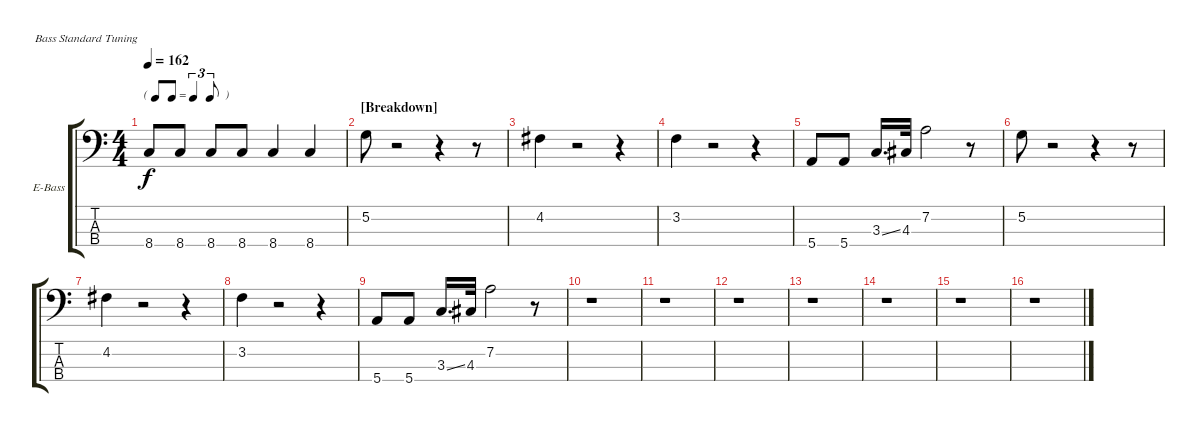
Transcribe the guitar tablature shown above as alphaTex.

\bracketExtendMode groupsimilarinstruments
\firstSystemTrackNameOrientation horizontal
\otherSystemsTrackNameOrientation horizontal
\track ("Electric Bass" "E-Bass") {instrument electricbassfinger}
\staff {score tabs}
\tuning (G2 D2 A1 E1)
\ts (4 4)
\tf triplet8th
\tempo 162
\clef f4
\ks c
8.4.8{dy f} 8.4.8 8.4.8 8.4.8 8.4.4 8.4.4 |
\section ("" "[Breakdown]")
5.2.8 r.2 r.4 r.8 |
4.2.4 r.2 r.4 |
3.2.4 r.2 r.4 |
5.4.8 5.4.8 3.3{ss}.16{d} 4.3.32 7.2.2 r.8 |
5.2.8 r.2 r.4 r.8 |
4.2.4 r.2 r.4 |
3.2.4 r.2 r.4 |
5.4.8 5.4.8 3.3{ss}.16{d} 4.3.32 7.2.2 r.8 |
r.1 |
r.1 |
r.1 |
r.1 |
r.1 |
r.1 |
r.1
